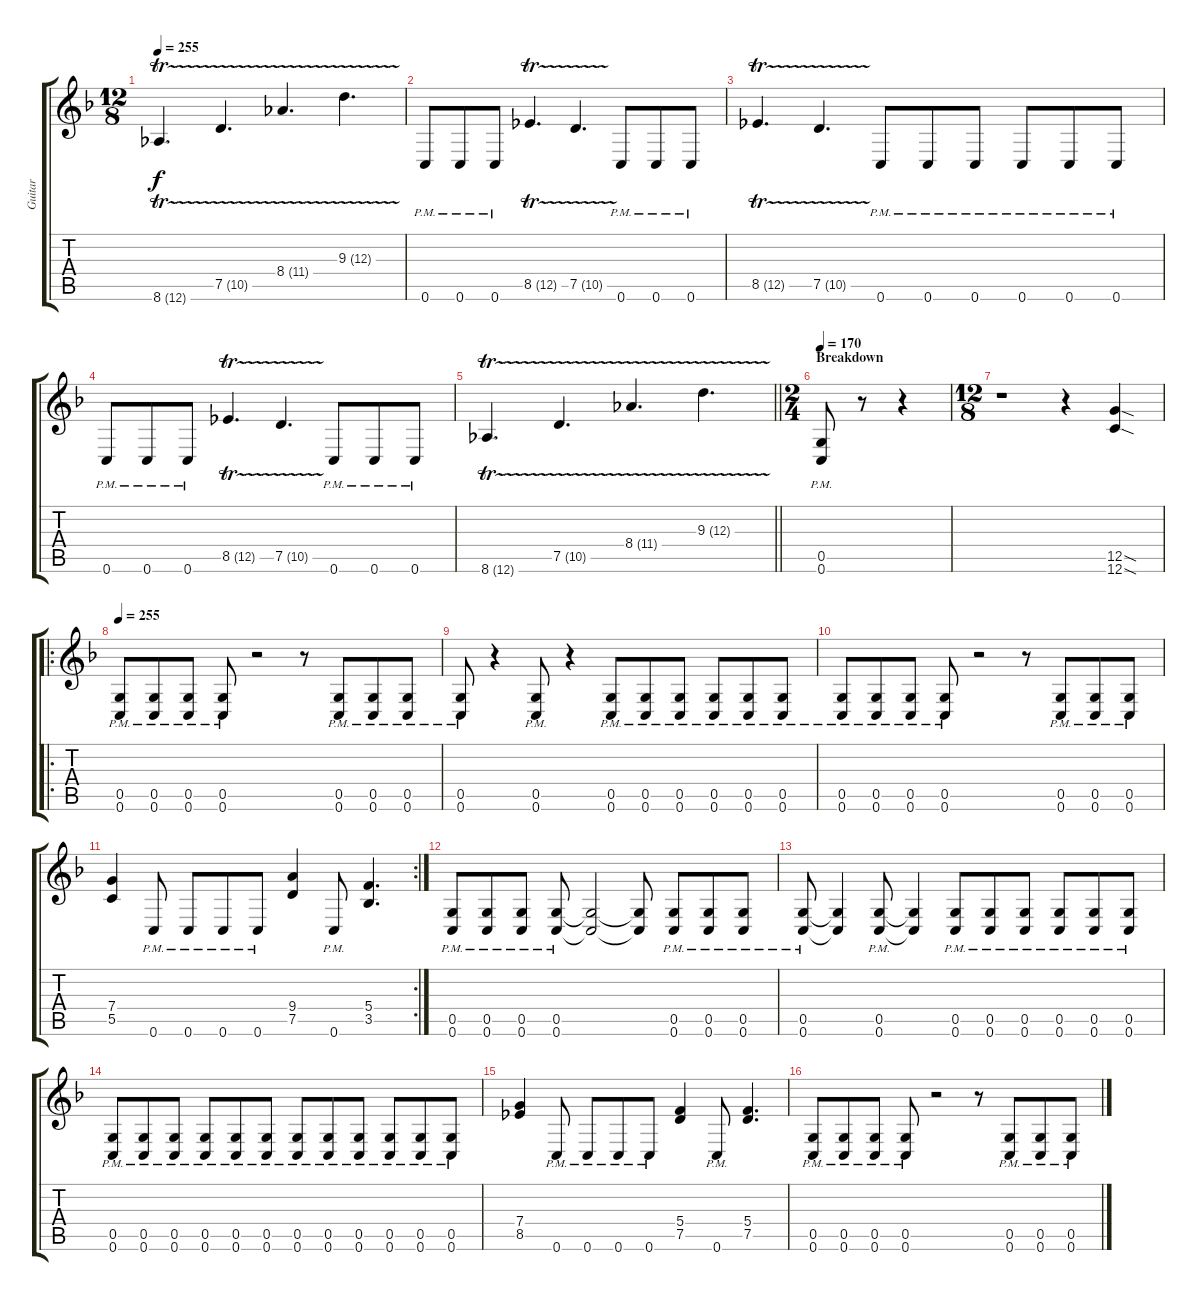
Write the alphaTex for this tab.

\track ("Guitar" "Guitar") {instrument distortionguitar}
\staff {score tabs}
\tuning (D4 A3 F3 C3 G2 C2) {hide}
\ts (12 8)
\tempo 255
\clef g2
\ks dminor
8.6{tr (12 16)}.4{d dy f} 7.5{tr (10 16)}.4{d} 8.4{tr (11 16)}.4{d} 9.3{tr (12 16)}.4{d} |
0.6{pm}.8 0.6{pm}.8 0.6{pm}.8 8.5{tr (12 16)}.4{d} 7.5{tr (10 16)}.4{d} 0.6{pm}.8 0.6{pm}.8 0.6{pm}.8 |
8.5{tr (12 16)}.4{d} 7.5{tr (10 16)}.4{d} 0.6{pm}.8 0.6{pm}.8 0.6{pm}.8 0.6{pm}.8 0.6{pm}.8 0.6{pm}.8 |
0.6{pm}.8 0.6{pm}.8 0.6{pm}.8 8.5{tr (12 16)}.4{d} 7.5{tr (10 16)}.4{d} 0.6{pm}.8 0.6{pm}.8 0.6{pm}.8 |
\barLineRight lightlight
8.6{tr (12 16)}.4{d} 7.5{tr (10 16)}.4{d} 8.4{tr (11 16)}.4{d} 9.3{tr (12 16)}.4{d} |
\ts (2 4)
\section ("" "Breakdown")
\tempo 170
(0.5{pm} 0.6{pm}).8 r.8 r.4 |
\ts (12 8)
r.1 r.4 (12.5{sod} 12.6{sod}).4 |
\ro
\tempo 255
(0.5{pm} 0.6{pm}).8 (0.5{pm} 0.6{pm}).8 (0.5{pm} 0.6{pm}).8 (0.5{pm} 0.6{pm}).8 r.2 r.8 (0.5{pm} 0.6{pm}).8 (0.5{pm} 0.6{pm}).8 (0.5{pm} 0.6{pm}).8 |
(0.5{pm} 0.6{pm}).8 r.4 (0.5{pm} 0.6{pm}).8 r.4 (0.5{pm} 0.6{pm}).8 (0.5{pm} 0.6{pm}).8 (0.5{pm} 0.6{pm}).8 (0.5{pm} 0.6{pm}).8 (0.5{pm} 0.6{pm}).8 (0.5{pm} 0.6{pm}).8 |
(0.5{pm} 0.6{pm}).8 (0.5{pm} 0.6{pm}).8 (0.5{pm} 0.6{pm}).8 (0.5{pm} 0.6{pm}).8 r.2 r.8 (0.5{pm} 0.6{pm}).8 (0.5{pm} 0.6{pm}).8 (0.5{pm} 0.6{pm}).8 |
\rc 2
(7.4 5.5).4 0.6{pm}.8 0.6{pm}.8 0.6{pm}.8 0.6{pm}.8 (9.4 7.5).4 0.6{pm}.8 (5.4 3.5).4{d} |
(0.5{pm} 0.6{pm}).8 (0.5{pm} 0.6{pm}).8 (0.5{pm} 0.6{pm}).8 (0.5{pm} 0.6{pm}).8 (0.5{t} 0.6{t}).2 (0.5{t} 0.6{t}).8 (0.5{pm} 0.6{pm}).8 (0.5{pm} 0.6{pm}).8 (0.5{pm} 0.6{pm}).8 |
(0.5{pm} 0.6{pm}).8 (0.5{t} 0.6{t}).4 (0.5{pm} 0.6{pm}).8 (0.5{t} 0.6{t}).4 (0.5{pm} 0.6{pm}).8 (0.5{pm} 0.6{pm}).8 (0.5{pm} 0.6{pm}).8 (0.5{pm} 0.6{pm}).8 (0.5{pm} 0.6{pm}).8 (0.5{pm} 0.6{pm}).8 |
(0.5{pm} 0.6{pm}).8 (0.5{pm} 0.6{pm}).8 (0.5{pm} 0.6{pm}).8 (0.5{pm} 0.6{pm}).8 (0.5{pm} 0.6{pm}).8 (0.5{pm} 0.6{pm}).8 (0.5{pm} 0.6{pm}).8 (0.5{pm} 0.6{pm}).8 (0.5{pm} 0.6{pm}).8 (0.5{pm} 0.6{pm}).8 (0.5{pm} 0.6{pm}).8 (0.5{pm} 0.6{pm}).8 |
(7.4 8.5).4 0.6{pm}.8 0.6{pm}.8 0.6{pm}.8 0.6{pm}.8 (5.4 7.5).4 0.6{pm}.8 (5.4 7.5).4{d} |
(0.5{pm} 0.6{pm}).8 (0.5{pm} 0.6{pm}).8 (0.5{pm} 0.6{pm}).8 (0.5{pm} 0.6{pm}).8 r.2 r.8 (0.5{pm} 0.6{pm}).8 (0.5{pm} 0.6{pm}).8 (0.5{pm} 0.6{pm}).8
